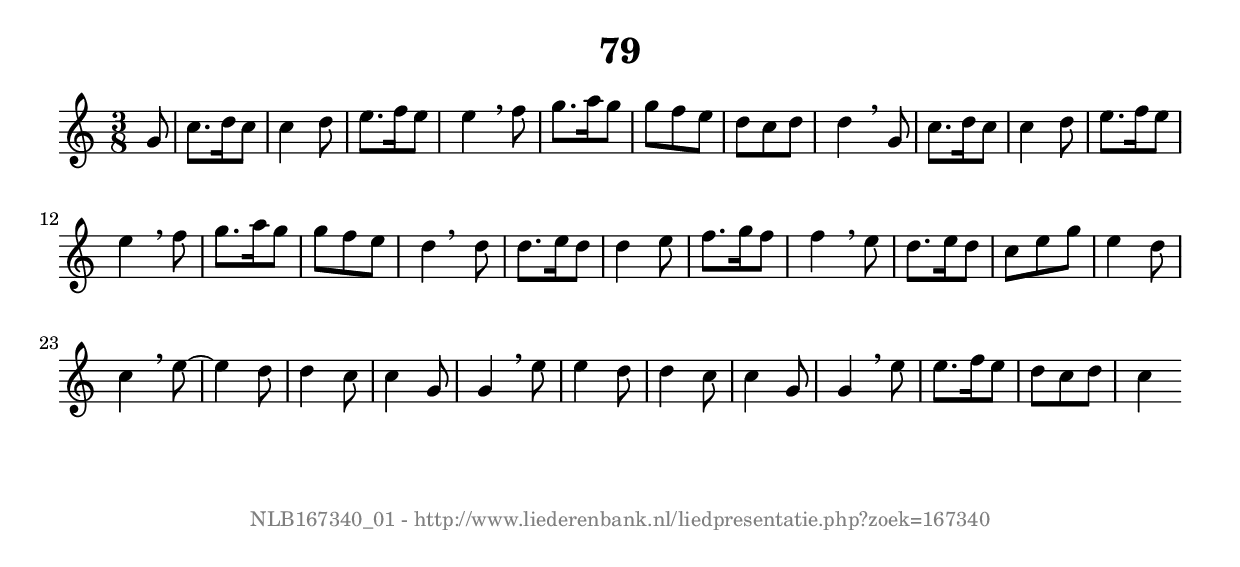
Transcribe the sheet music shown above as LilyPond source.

%
% produced by wce2krn 1.64 (7 June 2014)
%
\version"2.16"
#(append! paper-alist '(("long" . (cons (* 210 mm) (* 2000 mm)))))
#(set-default-paper-size "long")
sb = {\breathe}
mBreak = {\breathe }
bBreak = {\breathe }
x = {\once\override NoteHead #'style = #'cross }
gl=\glissando
itime={\override Staff.TimeSignature #'stencil = ##f }
ficta = {\once\set suggestAccidentals = ##t}
fine = {\once\override Score.RehearsalMark #'self-alignment-X = #1 \mark \markup {\italic{Fine}}}
dc = {\once\override Score.RehearsalMark #'self-alignment-X = #1 \mark \markup {\italic{D.C.}}}
dcf = {\once\override Score.RehearsalMark #'self-alignment-X = #1 \mark \markup {\italic{D.C. al Fine}}}
dcc = {\once\override Score.RehearsalMark #'self-alignment-X = #1 \mark \markup {\italic{D.C. al Coda}}}
ds = {\once\override Score.RehearsalMark #'self-alignment-X = #1 \mark \markup {\italic{D.S.}}}
dsf = {\once\override Score.RehearsalMark #'self-alignment-X = #1 \mark \markup {\italic{D.S. al Fine}}}
dsc = {\once\override Score.RehearsalMark #'self-alignment-X = #1 \mark \markup {\italic{D.S. al Coda}}}
pv = {\set Score.repeatCommands = #'((volta "1"))}
sv = {\set Score.repeatCommands = #'((volta "2"))}
tv = {\set Score.repeatCommands = #'((volta "3"))}
qv = {\set Score.repeatCommands = #'((volta "4"))}
xv = {\set Score.repeatCommands = #'((volta #f))}
\header{ tagline = ""
title = "79"
}
\score {{
\key c \major
\relative g'
{
\set melismaBusyProperties = #'()
\partial 32*4
\time 3/8
\tempo 4=120
\override Score.MetronomeMark #'transparent = ##t
\override Score.RehearsalMark #'break-visibility = #(vector #t #t #f)
g8 c8. d16 c8 c4 d8 e8. f16 e8 e4 \sb f8 g8. a16 g8 g f e d c d d4 \mBreak
g,8 c8. d16 c8 c4 d8 e8. f16 e8 e4 \sb f8 g8. a16 g8 g f e d4 \bar ":|:" \bBreak
d8 d8. e16 d8 d4 e8 f8. g16 f8 f4 \sb e8 d8. e16 d8 c e8 g e4 d8 c4 \mBreak
e8~ e4 d8 d4 c8 c4 g8 g4 \sb e'8 e4 d8 d4 c8 c4 g8 g4 \sb e'8 e8. f16 e8 d c d c4 \bar ":|"
 }}
 \midi { }
 \layout {
            indent = 0.0\cm
}
}
\markup { \vspace #0 } \markup { \with-color #grey \fill-line { \center-column { \smaller "NLB167340_01 - http://www.liederenbank.nl/liedpresentatie.php?zoek=167340" } } }
